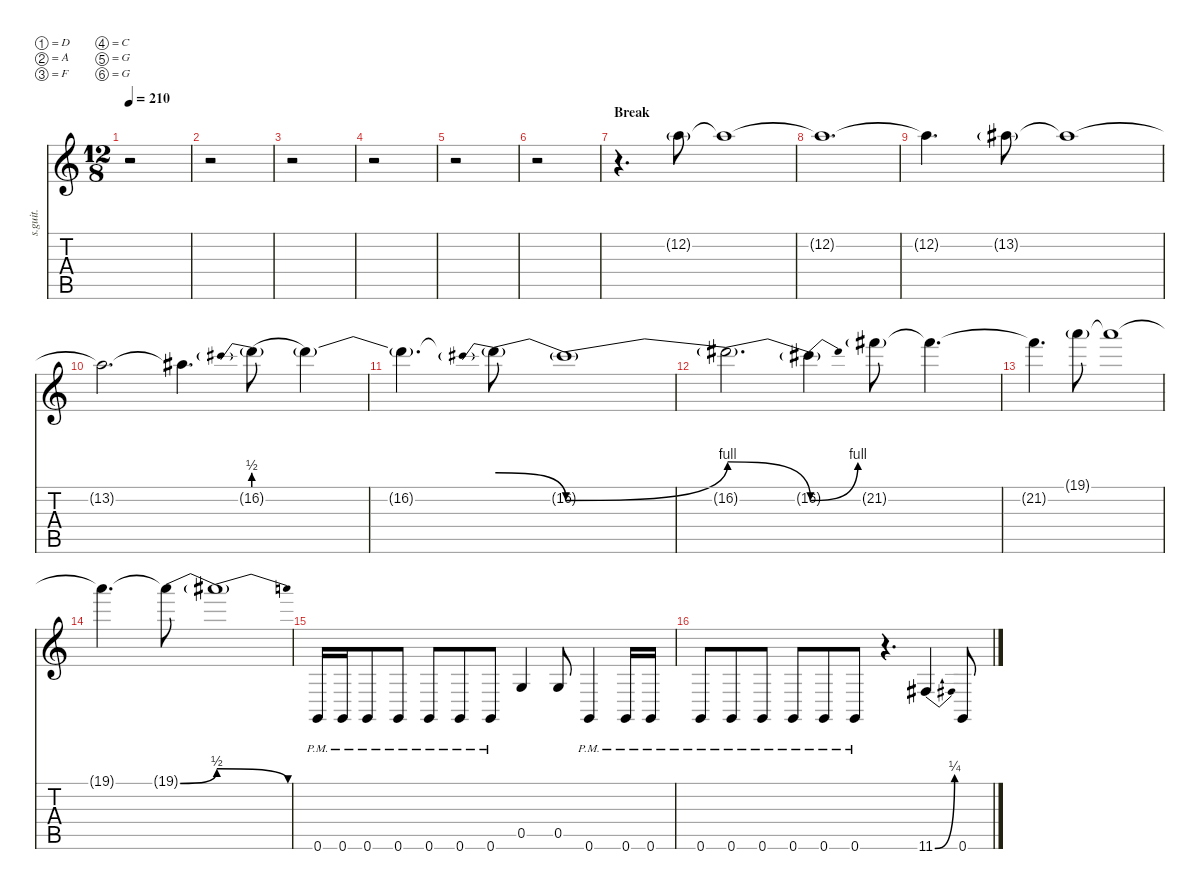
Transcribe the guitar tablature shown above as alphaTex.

\defaultSystemsLayout 4
\hideDynamics
\bracketExtendMode nobrackets
\track ("Rythm Guitar 3" "s.guit.") {instrument distortionguitar}
\staff {score tabs}
\tuning (D4 A3 F3 C3 G2 G1)
\ts (12 8)
\tempo 210
\clef g2
\ks c
r.2{dy f} |
r.2 |
r.2 |
r.2 |
r.2 |
r.2 |
\section ("" "Break")
r.4{d} 12.2{g}.8{lyrics (0 "") lyrics (1 "") lyrics (2 "") lyrics (3 "") lyrics (4 "")} 12.2{t}.1{lyrics (0 "") lyrics (1 "") lyrics (2 "") lyrics (3 "") lyrics (4 "")} |
12.2{t}.1{d lyrics (0 "") lyrics (1 "") lyrics (2 "") lyrics (3 "") lyrics (4 "")} |
12.2{t}.4{d lyrics (0 "") lyrics (1 "") lyrics (2 "") lyrics (3 "") lyrics (4 "")} 13.2{g acc #}.8{lyrics (0 "") lyrics (1 "") lyrics (2 "") lyrics (3 "") lyrics (4 "")} 13.2{t acc #}.1{lyrics (0 "") lyrics (1 "") lyrics (2 "") lyrics (3 "") lyrics (4 "")} |
13.2{t acc #}.2{d lyrics (0 "") lyrics (1 "") lyrics (2 "") lyrics (3 "") lyrics (4 "")} 13.2{t acc #}.4{d lyrics (0 "") lyrics (1 "") lyrics (2 "") lyrics (3 "") lyrics (4 "")} 16.2{be (prebend 0 2 60 2) g}.8{lyrics (0 "") lyrics (1 "") lyrics (2 "") lyrics (3 "") lyrics (4 "")} 16.2{t}.4{lyrics (0 "") lyrics (1 "") lyrics (2 "") lyrics (3 "") lyrics (4 "")} |
16.2{t}.4{d lyrics (0 "") lyrics (1 "") lyrics (2 "") lyrics (3 "") lyrics (4 "")} 16.2{be (prebendrelease 0 2 60 0) t}.8{lyrics (0 "") lyrics (1 "") lyrics (2 "") lyrics (3 "") lyrics (4 "")} 16.2{be (bend 0 0 60 4) t acc #}.1{lyrics (0 "") lyrics (1 "") lyrics (2 "") lyrics (3 "") lyrics (4 "")} |
16.2{be (release 0 4 60 0) t}.2{d lyrics (0 "") lyrics (1 "") lyrics (2 "") lyrics (3 "") lyrics (4 "")} 16.2{be (bend 0 0 15 4) t acc #}.4{lyrics (0 "") lyrics (1 "") lyrics (2 "") lyrics (3 "") lyrics (4 "")} 21.2{g acc #}.8{lyrics (0 "") lyrics (1 "") lyrics (2 "") lyrics (3 "") lyrics (4 "")} 21.2{t acc #}.4{d lyrics (0 "") lyrics (1 "") lyrics (2 "") lyrics (3 "") lyrics (4 "")} |
21.2{t acc #}.4{d lyrics (0 "") lyrics (1 "") lyrics (2 "") lyrics (3 "") lyrics (4 "")} 19.1{g}.8{lyrics (0 "") lyrics (1 "") lyrics (2 "") lyrics (3 "") lyrics (4 "")} 19.1{t}.1{lyrics (0 "") lyrics (1 "") lyrics (2 "") lyrics (3 "") lyrics (4 "")} |
19.1{t}.4{d lyrics (0 "") lyrics (1 "") lyrics (2 "") lyrics (3 "") lyrics (4 "")} 19.1{be (bend 0 0 60 2) t}.8{lyrics (0 "") lyrics (1 "") lyrics (2 "") lyrics (3 "") lyrics (4 "")} 19.1{be (release 0 2 30 0) t}.1{lyrics (0 "") lyrics (1 "") lyrics (2 "") lyrics (3 "") lyrics (4 "")} |
0.6{pm}.16{lyrics (0 "") lyrics (1 "") lyrics (2 "") lyrics (3 "") lyrics (4 "") dy mf} 0.6{pm}.16{lyrics (0 "") lyrics (1 "") lyrics (2 "") lyrics (3 "") lyrics (4 "")} 0.6{pm}.8{lyrics (0 "") lyrics (1 "") lyrics (2 "") lyrics (3 "") lyrics (4 "")} 0.6{pm}.8{lyrics (0 "") lyrics (1 "") lyrics (2 "") lyrics (3 "") lyrics (4 "")} 0.6{pm}.8{lyrics (0 "") lyrics (1 "") lyrics (2 "") lyrics (3 "") lyrics (4 "")} 0.6{pm}.8{lyrics (0 "") lyrics (1 "") lyrics (2 "") lyrics (3 "") lyrics (4 "")} 0.6{pm}.8{lyrics (0 "") lyrics (1 "") lyrics (2 "") lyrics (3 "") lyrics (4 "")} 0.5.4{lyrics (0 "") lyrics (1 "") lyrics (2 "") lyrics (3 "") lyrics (4 "")} 0.5.8{lyrics (0 "") lyrics (1 "") lyrics (2 "") lyrics (3 "") lyrics (4 "")} 0.6{pm}.4{lyrics (0 "") lyrics (1 "") lyrics (2 "") lyrics (3 "") lyrics (4 "")} 0.6{pm}.16{lyrics (0 "") lyrics (1 "") lyrics (2 "") lyrics (3 "") lyrics (4 "")} 0.6{pm}.16{lyrics (0 "") lyrics (1 "") lyrics (2 "") lyrics (3 "") lyrics (4 "")} |
0.6{pm}.8{lyrics (0 "") lyrics (1 "") lyrics (2 "") lyrics (3 "") lyrics (4 "")} 0.6{pm}.8{lyrics (0 "") lyrics (1 "") lyrics (2 "") lyrics (3 "") lyrics (4 "")} 0.6{pm}.8{lyrics (0 "") lyrics (1 "") lyrics (2 "") lyrics (3 "") lyrics (4 "")} 0.6{pm}.8{lyrics (0 "") lyrics (1 "") lyrics (2 "") lyrics (3 "") lyrics (4 "")} 0.6{pm}.8{lyrics (0 "") lyrics (1 "") lyrics (2 "") lyrics (3 "") lyrics (4 "")} 0.6{pm}.8{lyrics (0 "") lyrics (1 "") lyrics (2 "") lyrics (3 "") lyrics (4 "")} r.4{d} 11.6{be (bend 0 0 15 1) acc #}.4{lyrics (0 "") lyrics (1 "") lyrics (2 "") lyrics (3 "") lyrics (4 "")} 0.6.8{lyrics (0 "") lyrics (1 "") lyrics (2 "") lyrics (3 "") lyrics (4 "")}
